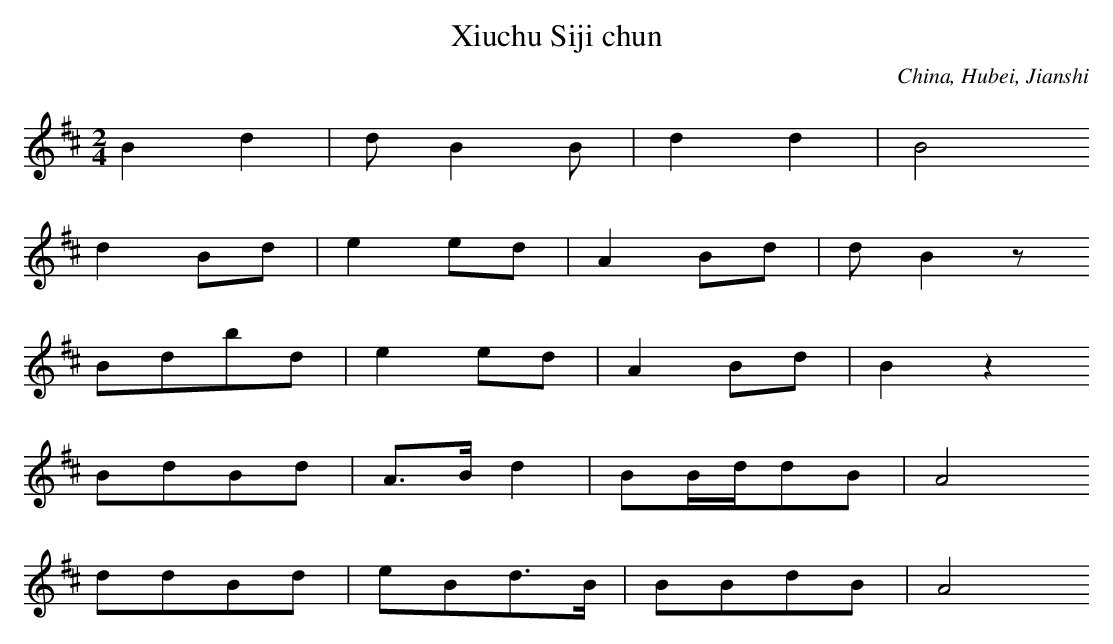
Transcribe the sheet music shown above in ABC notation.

X:1
T: Xiuchu Siji chun
O: China, Hubei, Jianshi
M: 2/4
L: 1/16
K: D
B4d4 | d2B4B2 | d4d4 | B8
d4B2d2 | e4e2d2 | A4B2d2 | d2B4z2
B2d2b2d2 | e4e2d2 | A4B2d2 | B4z4
B2d2B2d2 | A3Bd4 | B2Bdd2B2 | A8
d2d2B2d2 | e2B2d3B | B2B2d2B2 | A8
